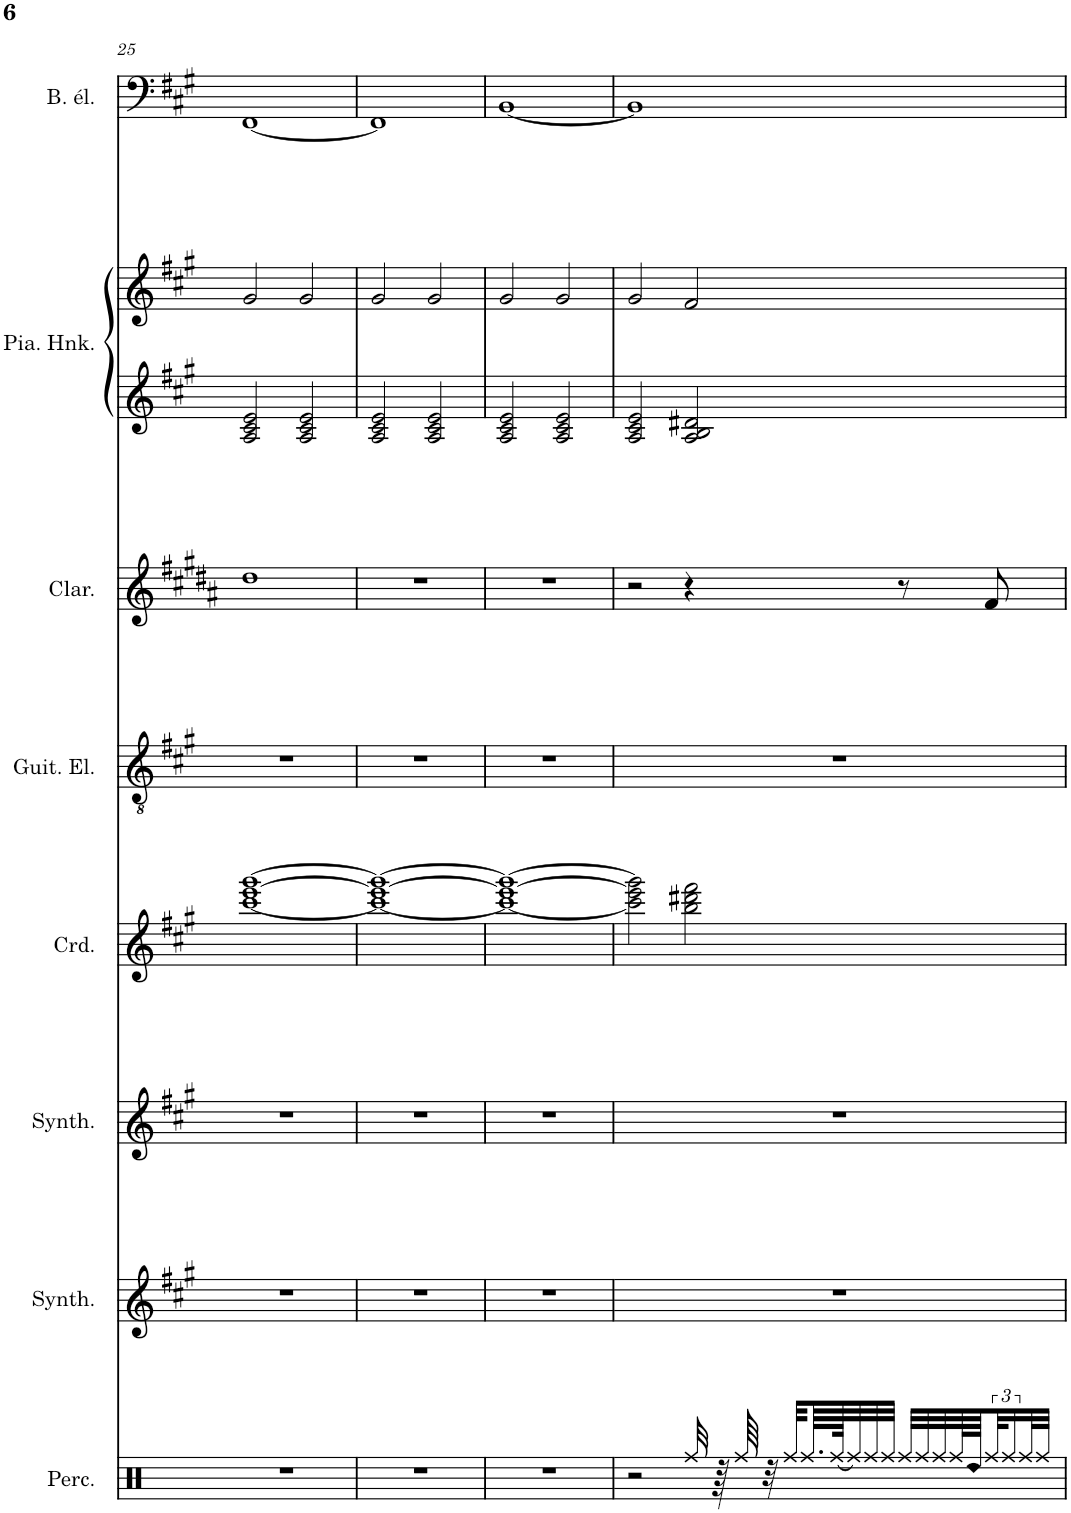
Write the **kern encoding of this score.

**kern	**kern	**kern	**kern	**kern	**kern	**kern	**kern	**kern
*part8	*part7	*part6	*part5	*part4	*part3	*part2	*part2	*part1
*staff9	*staff8	*staff7	*staff6	*staff5	*staff4	*staff3	*staff2	*staff1
*I"Percussion	*I"Synthétiseur brillant	*I"Synthétiseur de cordes frottées	*I"Cordes	*I"Guitare électrique	*I"Clarinette	*I"Piano Honky Tonk	*	*I"Basse électrique
*I'Perc.	*I'Synth.	*I'Synth.	*I'Crd.	*I'Guit. El.	*I'Clar.	*I'Pia. Hnk.	*	*I'B. él.
!!LO:PB:g=z
*clefX	*clefG2	*clefG2	*clefG2	*clefGv2	*clefG2	*clefG2	*clefG2	*clefF4
*	*	*	*	*	*Trd1c2	*	*	*Trd7c12
*k[]	*k[f#c#g#]	*k[f#c#g#]	*k[f#c#g#]	*k[f#c#g#]	*k[f#c#g#d#a#]	*k[f#c#g#]	*k[f#c#g#]	*k[f#c#g#]
*M4/4	*M4/4	*M4/4	*M4/4	*M4/4	*M4/4	*M4/4	*M4/4	*M4/4
=25	=25	=25	=25	=25	=25	=25	=25	=25
1r	1r	1r	[1ccc# [1eee [1ggg#	1r	1dd#	2A/ 2c#/ 2e/	2g#/	[1FF#
.	.	.	.	.	.	2A/ 2c#/ 2e/	2g#/	.
=26	=26	=26	=26	=26	=26	=26	=26	=26
1r	1r	1r	1ccc#_ 1eee_ 1ggg#_	1r	1r	2A/ 2c#/ 2e/	2g#/	1FF#]
.	.	.	.	.	.	2A/ 2c#/ 2e/	2g#/	.
=27	=27	=27	=27	=27	=27	=27	=27	=27
1r	1r	1r	1ccc#_ 1eee_ 1ggg#_	1r	1r	2A/ 2c#/ 2e/	2g#/	[1BB
.	.	.	.	.	.	2A/ 2c#/ 2e/	2g#/	.
=28	=28	=28	=28	=28	=28	=28	=28	=28
2r	1r	1r	2ccc#\] 2eee\] 2ggg#\]	1r	2r	2A/ 2c#/ 2e/	2g#/	1BB]
32Rff/	.	.	2bb\ 2ddd#X\ 2fff#\	.	4r	2A/ 2B/ 2d#X/	2f#/	.
64r	.	.	.	.	.	.	.	.
64Rff/	.	.	.	.	.	.	.	.
32r	.	.	.	.	.	.	.	.
32Rff/LLL	.	.	.	.	.	.	.	.
64.Rff/L	.	.	.	.	.	.	.	.
[128Rff/JK	.	.	.	.	.	.	.	.
32Rff/]	.	.	.	.	.	.	.	.
32Rff/	.	.	.	.	.	.	.	.
32Rff/JJJ	.	.	.	.	.	.	.	.
32Rff/LLL	.	.	.	.	8r	.	.	.
32Rff/	.	.	.	.	.	.	.	.
32Rff/	.	.	.	.	.	.	.	.
64Rff/L	.	.	.	.	.	.	.	.
64Rdd/J	.	.	.	.	.	.	.	.
48Rff/J	.	.	.	.	8f#/	.	.	.
24Rff/	.	.	.	.	.	.	.	.
32Rff/L	.	.	.	.	.	.	.	.
32Rff/JJJ	.	.	.	.	.	.	.	.
=	=	=	=	=	=	=	=	=
*-	*-	*-	*-	*-	*-	*-	*-	*-
